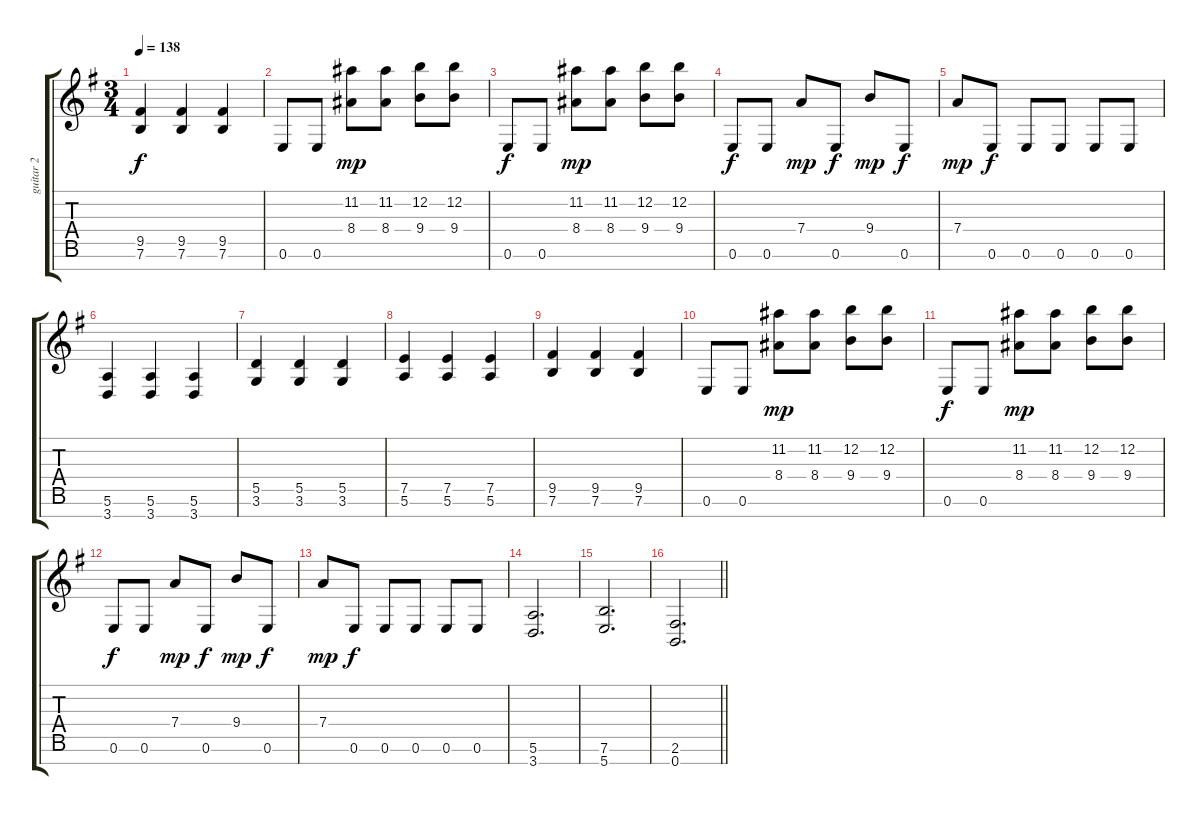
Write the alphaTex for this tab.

\track ("guitar 2" "guitar 2") {instrument distortionguitar}
\staff {score tabs}
\tuning (E4 B3 G3 D3 A2 E2 B1) {hide}
\ts (3 4)
\tempo 138
\clef g2
\ks eminor
(9.5 7.6).4{dy f} (9.5 7.6).4 (9.5 7.6).4 |
0.6.8 0.6.8 (11.2 8.4).8{dy mp} (11.2 8.4).8 (12.2 9.4).8 (12.2 9.4).8 |
0.6.8{dy f} 0.6.8 (11.2 8.4).8{dy mp} (11.2 8.4).8 (12.2 9.4).8 (12.2 9.4).8 |
0.6.8{dy f} 0.6.8 7.4.8{dy mp} 0.6.8{dy f} 9.4.8{dy mp} 0.6.8{dy f} |
7.4.8{dy mp} 0.6.8{dy f} 0.6.8 0.6.8 0.6.8 0.6.8 |
(5.6 3.7).4 (5.6 3.7).4 (5.6 3.7).4 |
(5.5 3.6).4 (5.5 3.6).4 (5.5 3.6).4 |
(7.5 5.6).4 (7.5 5.6).4 (7.5 5.6).4 |
(9.5 7.6).4 (9.5 7.6).4 (9.5 7.6).4 |
0.6.8 0.6.8 (11.2 8.4).8{dy mp} (11.2 8.4).8 (12.2 9.4).8 (12.2 9.4).8 |
0.6.8{dy f} 0.6.8 (11.2 8.4).8{dy mp} (11.2 8.4).8 (12.2 9.4).8 (12.2 9.4).8 |
0.6.8{dy f} 0.6.8 7.4.8{dy mp} 0.6.8{dy f} 9.4.8{dy mp} 0.6.8{dy f} |
7.4.8{dy mp} 0.6.8{dy f} 0.6.8 0.6.8 0.6.8 0.6.8 |
(5.6 3.7).2{d} |
(7.6 5.7).2{d} |
\barLineRight lightlight
(2.6 0.7).2{d}
